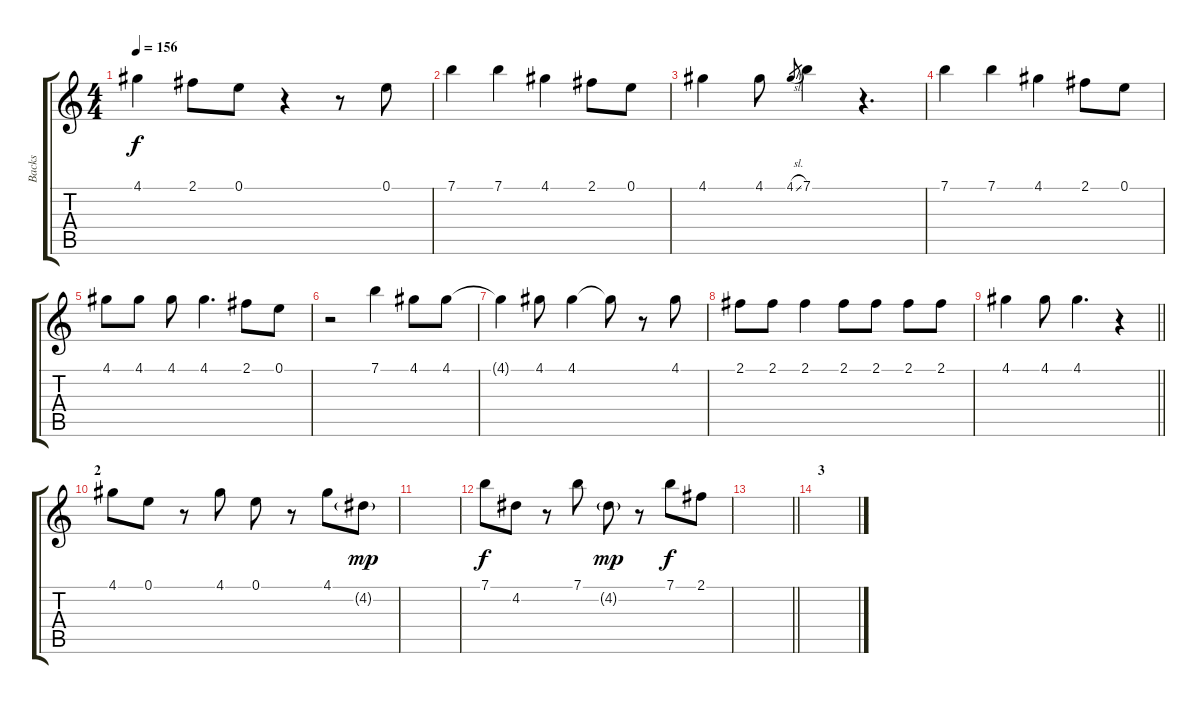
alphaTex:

\track ("Backs" "Backs") {instrument overdrivenguitar}
\staff {score tabs}
\tuning (E4 B3 G3 D3 A2 E2) {hide}
\ts (4 4)
\tempo 156
\clef g2
\ks c
4.1.4{dy f} 2.1.8 0.1.8 r.4 r.8 0.1.8 |
7.1.4 7.1.4 4.1.4 2.1.8 0.1.8 |
4.1.4 4.1.8 4.1{sl}.8{gr} 7.1.4 r.4{d} |
7.1.4 7.1.4 4.1.4 2.1.8 0.1.8 |
4.1.8 4.1.8 4.1.8 4.1.4{d} 2.1.8 0.1.8 |
r.2 7.1.4 4.1.8 4.1.8 |
4.1{t}.4 4.1.8 4.1.4 4.1{t}.8 r.8 4.1.8 |
2.1.8 2.1.8 2.1.4 2.1.8 2.1.8 2.1.8 2.1.8 |
\barLineRight lightlight
4.1.4 4.1.8 4.1.4{d} r.4 |
\section ("" "2")
4.1.8 0.1.8 r.8 4.1.8 0.1.8 r.8 4.1.8 4.2{g}.8{dy mp} |
|
7.1.8{dy f} 4.2.8 r.8 7.1.8 4.2{g}.8{dy mp} r.8 7.1.8{dy f} 2.1.8 |
\barLineRight lightlight
|
\section ("" "3")
